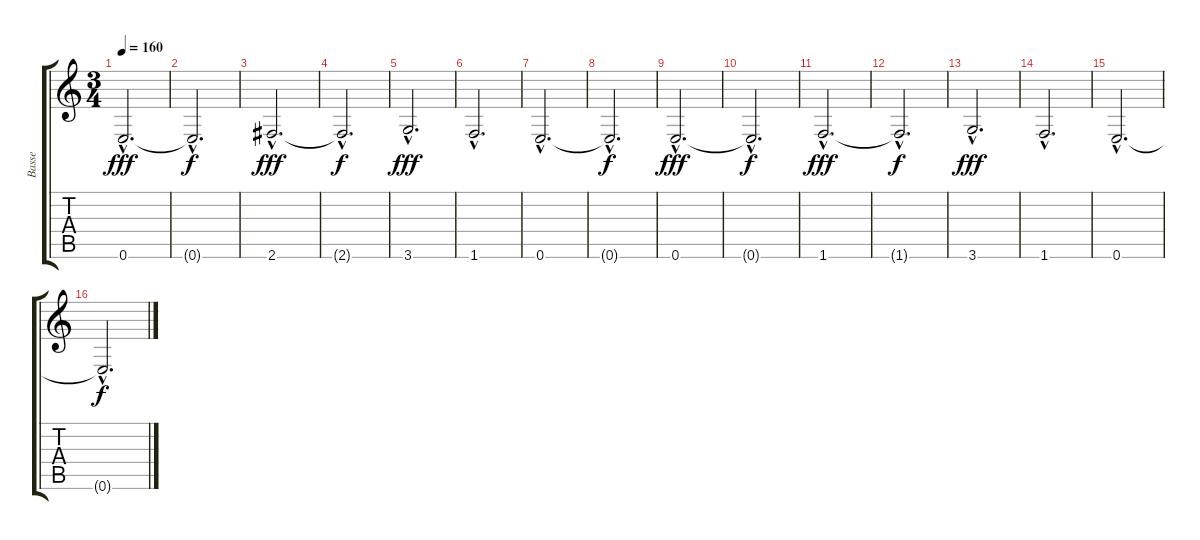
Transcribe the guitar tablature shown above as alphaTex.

\track ("Basse" "Basse") {instrument electricbassfinger}
\staff {score tabs}
\tuning (E4 B3 G3 D3 A2 E2) {hide}
\ts (3 4)
\tempo 160
\clef g2
\ks c
0.6{hac}.2{d dy fff} |
0.6{hac t}.2{d dy f} |
2.6{hac}.2{d dy fff} |
2.6{hac t}.2{d dy f} |
3.6{hac}.2{d dy fff} |
1.6{hac}.2{d} |
0.6{hac}.2{d} |
0.6{hac t}.2{d dy f} |
0.6{hac}.2{d dy fff} |
0.6{hac t}.2{d dy f} |
1.6{hac}.2{d dy fff} |
1.6{hac t}.2{d dy f} |
3.6{hac}.2{d dy fff} |
1.6{hac}.2{d} |
0.6{hac}.2{d} |
0.6{hac t}.2{d dy f}
